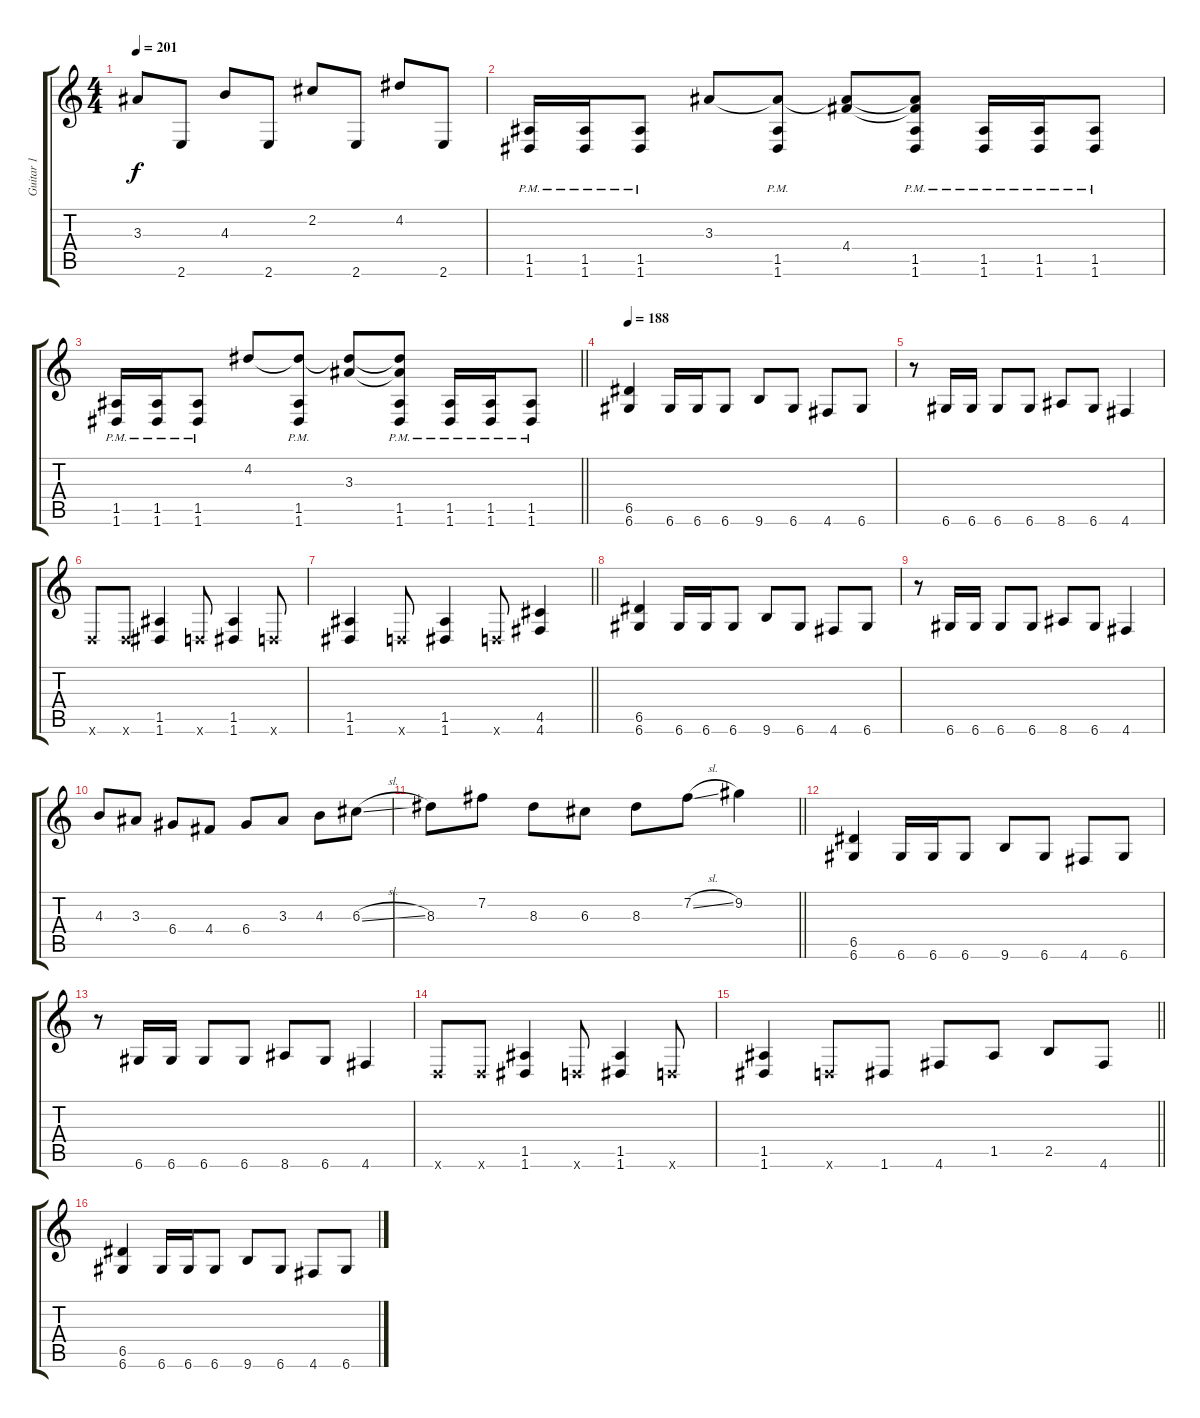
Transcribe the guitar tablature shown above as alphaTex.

\track ("Guitar 1" "Guitar 1") {instrument distortionguitar}
\staff {score tabs}
\tuning (E4 B3 G3 D3 A2 D2) {hide}
\ts (4 4)
\tempo 201
\clef g2
\ks c
3.3.8{dy f} 2.6.8 4.3.8 2.6.8 2.2.8 2.6.8 4.2.8 2.6.8 |
(1.5{pm} 1.6{pm}).16 (1.5{pm} 1.6{pm}).16 (1.5{pm} 1.6{pm}).8 3.3.8 (3.3{t} 1.5{pm} 1.6{pm}).8 (3.3{t} 4.4).8 (3.3{t} 4.4{t} 1.5{pm} 1.6{pm}).8 (1.5{pm} 1.6{pm}).16 (1.5{pm} 1.6{pm}).16 (1.5{pm} 1.6{pm}).8 |
\barLineRight lightlight
(1.5{pm} 1.6{pm}).16 (1.5{pm} 1.6{pm}).16 (1.5{pm} 1.6{pm}).8 4.2.8 (4.2{t} 1.5{pm} 1.6{pm}).8 (4.2{t} 3.3).8 (4.2{t} 3.3{t} 1.5{pm} 1.6{pm}).8 (1.5{pm} 1.6{pm}).16 (1.5{pm} 1.6{pm}).16 (1.5{pm} 1.6{pm}).8 |
\section ("" "")
\tempo 188
(6.5 6.6).4{balance 2} 6.6.16 6.6.16 6.6.8 9.6.8 6.6.8 4.6.8 6.6.8 |
r.8 6.6.16 6.6.16 6.6.8 6.6.8 8.6.8 6.6.8 4.6.4 |
0.6{x}.8 0.6{x}.8 (1.5 1.6).4 0.6{x}.8 (1.5 1.6).4 0.6{x}.8 |
\barLineRight lightlight
(1.5 1.6).4 0.6{x}.8 (1.5 1.6).4 0.6{x}.8 (4.5 4.6).4 |
(6.5 6.6).4 6.6.16 6.6.16 6.6.8 9.6.8 6.6.8 4.6.8 6.6.8 |
r.8 6.6.16 6.6.16 6.6.8 6.6.8 8.6.8 6.6.8 4.6.4 |
4.3.8 3.3.8 6.4.8 4.4.8 6.4.8 3.3.8 4.3.8 6.3{sl}.8 |
\barLineRight lightlight
8.3.8 7.2.8 8.3.8 6.3.8 8.3.8 7.2{sl}.8 9.2.4 |
(6.5 6.6).4 6.6.16 6.6.16 6.6.8 9.6.8 6.6.8 4.6.8 6.6.8 |
r.8 6.6.16 6.6.16 6.6.8 6.6.8 8.6.8 6.6.8 4.6.4 |
0.6{x}.8 0.6{x}.8 (1.5 1.6).4 0.6{x}.8 (1.5 1.6).4 0.6{x}.8 |
\barLineRight lightlight
(1.5 1.6).4 0.6{x}.8 1.6.8 4.6.8 1.5.8 2.5.8 4.6.8 |
(6.5 6.6).4 6.6.16 6.6.16 6.6.8 9.6.8 6.6.8 4.6.8 6.6.8
